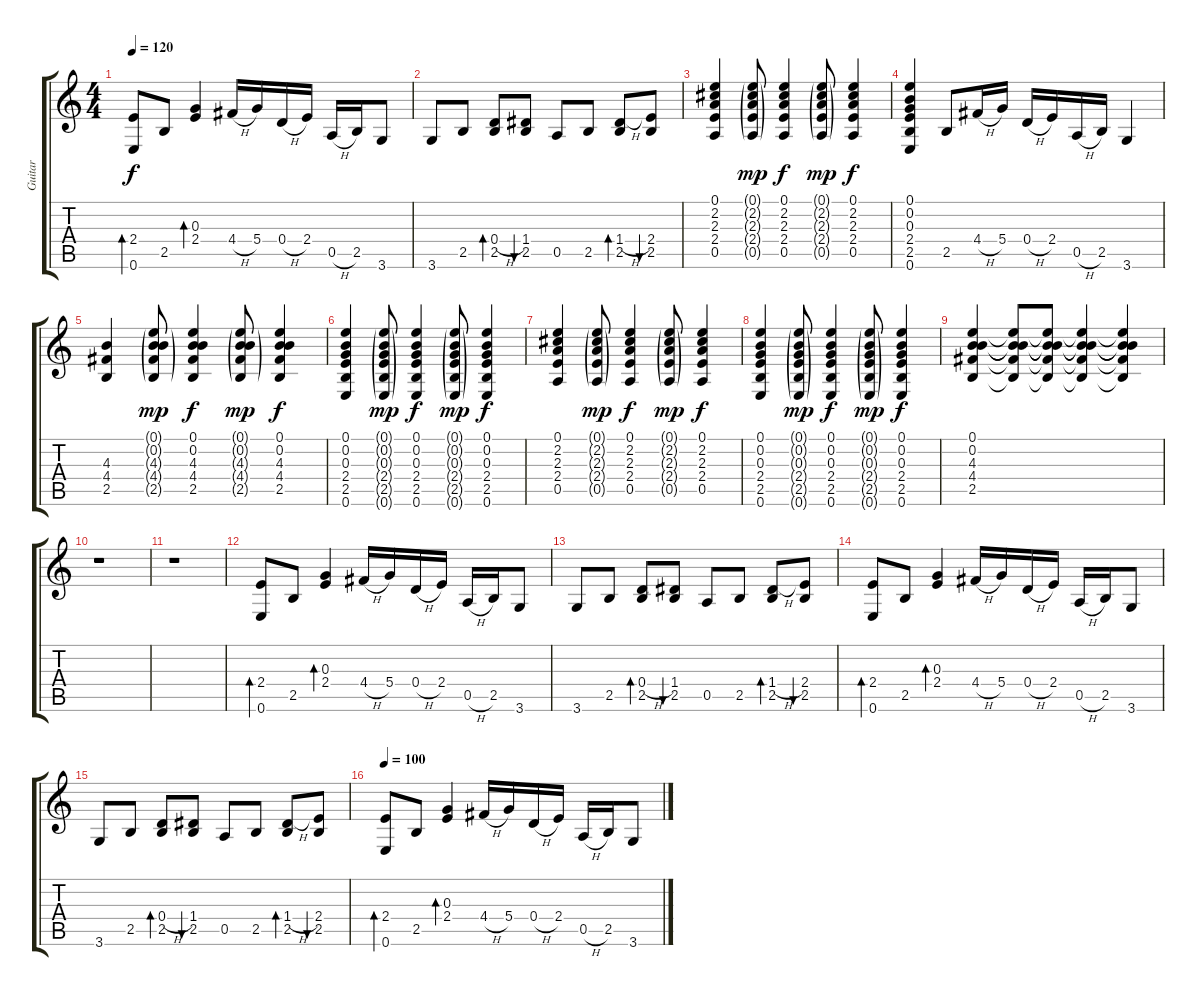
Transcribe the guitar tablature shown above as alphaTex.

\track ("Guitar" "Guitar") {instrument acousticguitarsteel}
\staff {score tabs}
\tuning (E4 B3 G3 D3 A2 E2) {hide}
\ts (4 4)
\tempo 120
\clef g2
\ks c
(2.4 0.6).8{bd 480 dy f} 2.5.8 (0.3 2.4).4{bd 480} 4.4{h}.16 5.4.16 0.4{h}.16 2.4.16 0.5{h}.16 2.5.16 3.6.8 |
3.6.8 2.5.8 (0.4{h} 2.5).8{bd 480} (1.4 2.5).8{bu 480} 0.5.8 2.5.8 (1.4{h} 2.5).8{bd 480} (2.4 2.5).8{bu 480} |
(0.1 2.2 2.3 2.4 0.5).4 (0.1{g} 2.2{g} 2.3{g} 2.4{g} 0.5{g}).8{dy mp} (0.1 2.2 2.3 2.4 0.5).4{dy f} (0.1{g} 2.2{g} 2.3{g} 2.4{g} 0.5{g}).8{dy mp} (0.1 2.2 2.3 2.4 0.5).4{dy f} |
(0.1 0.2 0.3 2.4 2.5 0.6).4 2.5.8 4.4{h}.16 5.4.16 0.4{h}.16 2.4.16 0.5{h}.16 2.5.16 3.6.4 |
(4.3 4.4 2.5).4 (0.1{g} 0.2{g} 4.3{g} 4.4{g} 2.5{g}).8{dy mp} (0.1 0.2 4.3 4.4 2.5).4{dy f} (0.1{g} 0.2{g} 4.3{g} 4.4{g} 2.5{g}).8{dy mp} (0.1 0.2 4.3 4.4 2.5).4{dy f} |
(0.1 0.2 0.3 2.4 2.5 0.6).4 (0.1{g} 0.2{g} 0.3{g} 2.4{g} 2.5{g} 0.6{g}).8{dy mp} (0.1 0.2 0.3 2.4 2.5 0.6).4{dy f} (0.1{g} 0.2{g} 0.3{g} 2.4{g} 2.5{g} 0.6{g}).8{dy mp} (0.1 0.2 0.3 2.4 2.5 0.6).4{dy f} |
(0.1 2.2 2.3 2.4 0.5).4 (0.1{g} 2.2{g} 2.3{g} 2.4{g} 0.5{g}).8{dy mp} (0.1 2.2 2.3 2.4 0.5).4{dy f} (0.1{g} 2.2{g} 2.3{g} 2.4{g} 0.5{g}).8{dy mp} (0.1 2.2 2.3 2.4 0.5).4{dy f} |
(0.1 0.2 0.3 2.4 2.5 0.6).4 (0.1{g} 0.2{g} 0.3{g} 2.4{g} 2.5{g} 0.6{g}).8{dy mp} (0.1 0.2 0.3 2.4 2.5 0.6).4{dy f} (0.1{g} 0.2{g} 0.3{g} 2.4{g} 2.5{g} 0.6{g}).8{dy mp} (0.1 0.2 0.3 2.4 2.5 0.6).4{dy f} |
(0.1 0.2 4.3 4.4 2.5).4 (0.1{t} 0.2{t} 4.3{t} 4.4{t} 2.5{t}).8 (0.1{t} 0.2{t} 4.3{t} 4.4{t} 2.5{t}).8 (0.1{t} 0.2{t} 4.3{t} 4.4{t} 2.5{t}).4 (0.1{t} 0.2{t} 4.3{t} 4.4{t} 2.5{t}).4 |
r.1 |
r.1 |
(2.4 0.6).8{bd 480} 2.5.8 (0.3 2.4).4{bd 480} 4.4{h}.16 5.4.16 0.4{h}.16 2.4.16 0.5{h}.16 2.5.16 3.6.8 |
3.6.8 2.5.8 (0.4{h} 2.5).8{bd 480} (1.4 2.5).8{bu 480} 0.5.8 2.5.8 (1.4{h} 2.5).8{bd 480} (2.4 2.5).8{bu 480} |
(2.4 0.6).8{bd 480} 2.5.8 (0.3 2.4).4{bd 480} 4.4{h}.16 5.4.16 0.4{h}.16 2.4.16 0.5{h}.16 2.5.16 3.6.8 |
3.6.8 2.5.8 (0.4{h} 2.5).8{bd 480} (1.4 2.5).8{bu 480} 0.5.8 2.5.8 (1.4{h} 2.5).8{bd 480} (2.4 2.5).8{bu 480} |
\tempo 100
(2.4 0.6).8{bd 480} 2.5.8 (0.3 2.4).4{bd 480} 4.4{h}.16 5.4.16 0.4{h}.16 2.4.16 0.5{h}.16 2.5.16 3.6.8
